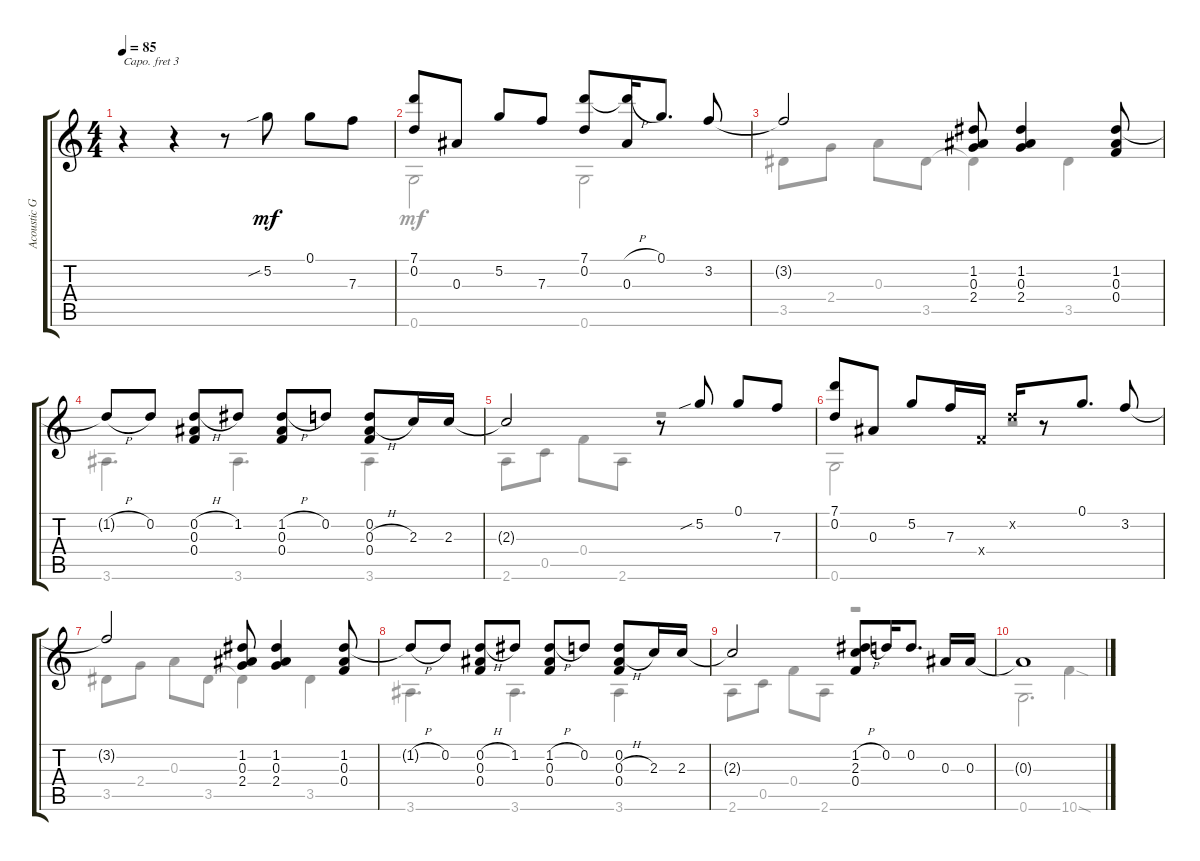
\track ("Acoustic Guitar (Steel)" "Acoustic G") {instrument acousticguitarsteel}
\staff {score tabs}
\capo 3
\tuning (E4 B3 G3 D3 A2 E2) {hide}
\voice
\ts (4 4)
\tempo 85
\clef g2
\ks c
r.4{dy mf instrument acousticguitarsteel} r.4 r.8 5.2{sib}.8 0.1.8 7.3.8 |
(7.1 0.2).8 0.3.8 5.2.8 7.3.8 (7.1 0.2).8 (7.1{h t} 0.3).16 0.1.8{d} 3.2.8 |
3.2{t}.2 (1.2 0.3 2.4).8 (1.2 0.3 2.4).4 (1.2 0.3 0.4).8 |
1.2{h t}.8 0.2.8 (0.2{h} 0.3 0.4).8 1.2.8 (1.2{h} 0.3 0.4).8 0.2.8 (0.2 0.3{h} 0.4).8 2.3.16 2.3.16 |
2.3{t}.2 r.8 5.2{sib}.8 0.1.8 7.3.8 |
(7.1 0.2).8 0.3.8 5.2.8 7.3.16 0.4{x}.16 0.2{x}.16 r.8 0.1.8{d} 3.2.8 |
3.2{t}.2 (1.2 0.3 2.4).8 (1.2 0.3 2.4).4 (1.2 0.3 0.4).8 |
1.2{h t}.8 0.2.8 (0.2{h} 0.3 0.4).8 1.2.8 (1.2{h} 0.3 0.4).8 0.2.8 (0.2 0.3{h} 0.4).8 2.3.16 2.3.16 |
2.3{t}.2 (1.2{h} 2.3 0.4).8 0.2.16 0.2.8{d} 0.3.16 0.3.16 |
0.3{t}.1
\voice
\clef g2
\ottava regular
\simile none
\ks c
|
0.6.2 0.6.2 |
3.5.8 2.4.8 0.3.8 3.5.8 3.5{t}.4 3.5.4 |
3.6.4{d} 3.6.4{d} 3.6.4 |
2.6.8 0.5.8 0.4.8 2.6.8 r.2 |
0.6.2 r.2 |
3.5.8 2.4.8 0.3.8 3.5.8 3.5{t}.4 3.5.4 |
3.6.4{d} 3.6.4{d} 3.6.4 |
2.6.8 0.5.8 0.4.8 2.6.8 r.2 |
0.6.2{d} 10.6{sod}.4
